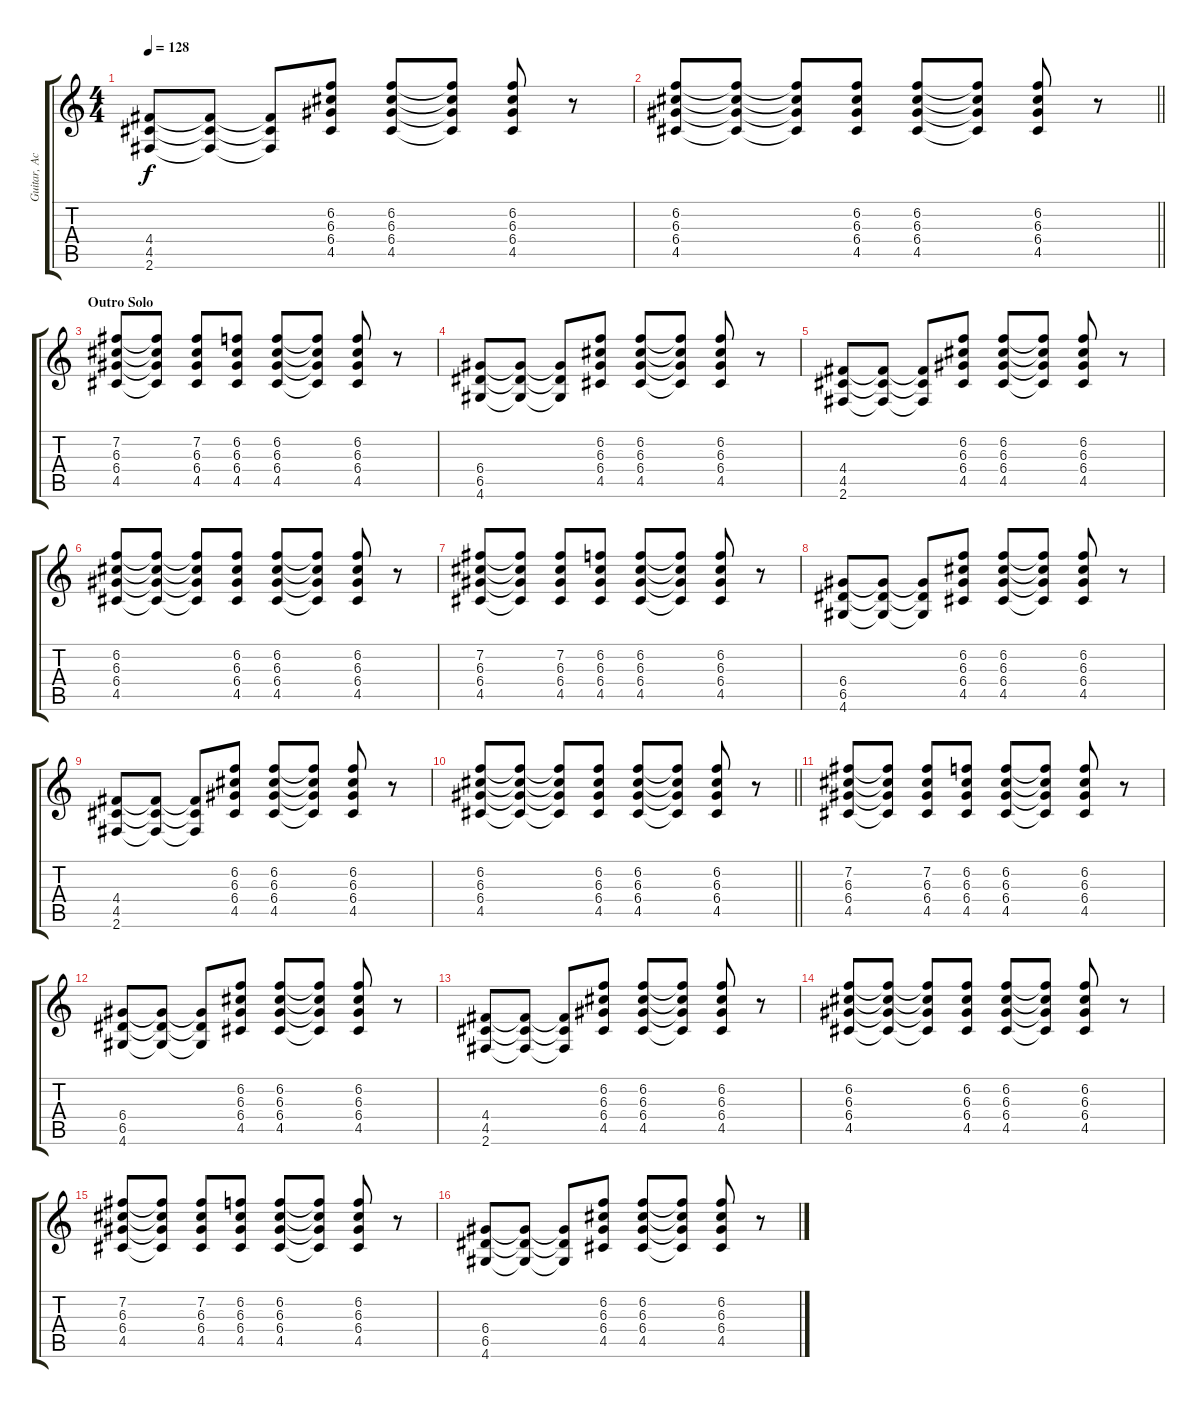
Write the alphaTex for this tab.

\track ("Guitar, Acoustic" "Guitar, Ac") {instrument acousticguitarsteel}
\staff {score tabs}
\tuning (E4 B3 G3 D3 A2 E2) {hide}
\ts (4 4)
\tempo 128
\clef g2
\ks c
(4.4 4.5 2.6).8{dy f} (4.4{t} 4.5{t} 2.6{t}).8 (4.4{t} 4.5{t} 2.6{t}).8 (6.2 6.3 6.4 4.5).8 (6.2 6.3 6.4 4.5).8 (6.2{t} 6.3{t} 6.4{t} 4.5{t}).8 (6.2 6.3 6.4 4.5).8 r.8 |
\barLineRight lightlight
(6.2 6.3 6.4 4.5).8 (6.2{t} 6.3{t} 6.4{t} 4.5{t}).8 (6.2{t} 6.3{t} 6.4{t} 4.5{t}).8 (6.2 6.3 6.4 4.5).8 (6.2 6.3 6.4 4.5).8 (6.2{t} 6.3{t} 6.4{t} 4.5{t}).8 (6.2 6.3 6.4 4.5).8 r.8 |
\section ("" "Outro Solo")
(7.2 6.3 6.4 4.5).8 (7.2{t} 6.3{t} 6.4{t} 4.5{t}).8 (7.2 6.3 6.4 4.5).8 (6.2 6.3 6.4 4.5).8 (6.2 6.3 6.4 4.5).8 (6.2{t} 6.3{t} 6.4{t} 4.5{t}).8 (6.2 6.3 6.4 4.5).8 r.8 |
(6.4 6.5 4.6).8 (6.4{t} 6.5{t} 4.6{t}).8 (6.4{t} 6.5{t} 4.6{t}).8 (6.2 6.3 6.4 4.5).8 (6.2 6.3 6.4 4.5).8 (6.2{t} 6.3{t} 6.4{t} 4.5{t}).8 (6.2 6.3 6.4 4.5).8 r.8 |
(4.4 4.5 2.6).8 (4.4{t} 4.5{t} 2.6{t}).8 (4.4{t} 4.5{t} 2.6{t}).8 (6.2 6.3 6.4 4.5).8 (6.2 6.3 6.4 4.5).8 (6.2{t} 6.3{t} 6.4{t} 4.5{t}).8 (6.2 6.3 6.4 4.5).8 r.8 |
(6.2 6.3 6.4 4.5).8 (6.2{t} 6.3{t} 6.4{t} 4.5{t}).8 (6.2{t} 6.3{t} 6.4{t} 4.5{t}).8 (6.2 6.3 6.4 4.5).8 (6.2 6.3 6.4 4.5).8 (6.2{t} 6.3{t} 6.4{t} 4.5{t}).8 (6.2 6.3 6.4 4.5).8 r.8 |
(7.2 6.3 6.4 4.5).8 (7.2{t} 6.3{t} 6.4{t} 4.5{t}).8 (7.2 6.3 6.4 4.5).8 (6.2 6.3 6.4 4.5).8 (6.2 6.3 6.4 4.5).8 (6.2{t} 6.3{t} 6.4{t} 4.5{t}).8 (6.2 6.3 6.4 4.5).8 r.8 |
(6.4 6.5 4.6).8 (6.4{t} 6.5{t} 4.6{t}).8 (6.4{t} 6.5{t} 4.6{t}).8 (6.2 6.3 6.4 4.5).8 (6.2 6.3 6.4 4.5).8 (6.2{t} 6.3{t} 6.4{t} 4.5{t}).8 (6.2 6.3 6.4 4.5).8 r.8 |
(4.4 4.5 2.6).8 (4.4{t} 4.5{t} 2.6{t}).8 (4.4{t} 4.5{t} 2.6{t}).8 (6.2 6.3 6.4 4.5).8 (6.2 6.3 6.4 4.5).8 (6.2{t} 6.3{t} 6.4{t} 4.5{t}).8 (6.2 6.3 6.4 4.5).8 r.8 |
\barLineRight lightlight
(6.2 6.3 6.4 4.5).8 (6.2{t} 6.3{t} 6.4{t} 4.5{t}).8 (6.2{t} 6.3{t} 6.4{t} 4.5{t}).8 (6.2 6.3 6.4 4.5).8 (6.2 6.3 6.4 4.5).8 (6.2{t} 6.3{t} 6.4{t} 4.5{t}).8 (6.2 6.3 6.4 4.5).8 r.8 |
(7.2 6.3 6.4 4.5).8 (7.2{t} 6.3{t} 6.4{t} 4.5{t}).8 (7.2 6.3 6.4 4.5).8 (6.2 6.3 6.4 4.5).8 (6.2 6.3 6.4 4.5).8 (6.2{t} 6.3{t} 6.4{t} 4.5{t}).8 (6.2 6.3 6.4 4.5).8 r.8 |
(6.4 6.5 4.6).8 (6.4{t} 6.5{t} 4.6{t}).8 (6.4{t} 6.5{t} 4.6{t}).8 (6.2 6.3 6.4 4.5).8 (6.2 6.3 6.4 4.5).8 (6.2{t} 6.3{t} 6.4{t} 4.5{t}).8 (6.2 6.3 6.4 4.5).8 r.8 |
(4.4 4.5 2.6).8 (4.4{t} 4.5{t} 2.6{t}).8 (4.4{t} 4.5{t} 2.6{t}).8 (6.2 6.3 6.4 4.5).8 (6.2 6.3 6.4 4.5).8 (6.2{t} 6.3{t} 6.4{t} 4.5{t}).8 (6.2 6.3 6.4 4.5).8 r.8 |
(6.2 6.3 6.4 4.5).8 (6.2{t} 6.3{t} 6.4{t} 4.5{t}).8 (6.2{t} 6.3{t} 6.4{t} 4.5{t}).8 (6.2 6.3 6.4 4.5).8 (6.2 6.3 6.4 4.5).8 (6.2{t} 6.3{t} 6.4{t} 4.5{t}).8 (6.2 6.3 6.4 4.5).8 r.8 |
(7.2 6.3 6.4 4.5).8 (7.2{t} 6.3{t} 6.4{t} 4.5{t}).8 (7.2 6.3 6.4 4.5).8 (6.2 6.3 6.4 4.5).8 (6.2 6.3 6.4 4.5).8 (6.2{t} 6.3{t} 6.4{t} 4.5{t}).8 (6.2 6.3 6.4 4.5).8 r.8 |
(6.4 6.5 4.6).8 (6.4{t} 6.5{t} 4.6{t}).8 (6.4{t} 6.5{t} 4.6{t}).8 (6.2 6.3 6.4 4.5).8 (6.2 6.3 6.4 4.5).8 (6.2{t} 6.3{t} 6.4{t} 4.5{t}).8 (6.2 6.3 6.4 4.5).8 r.8
